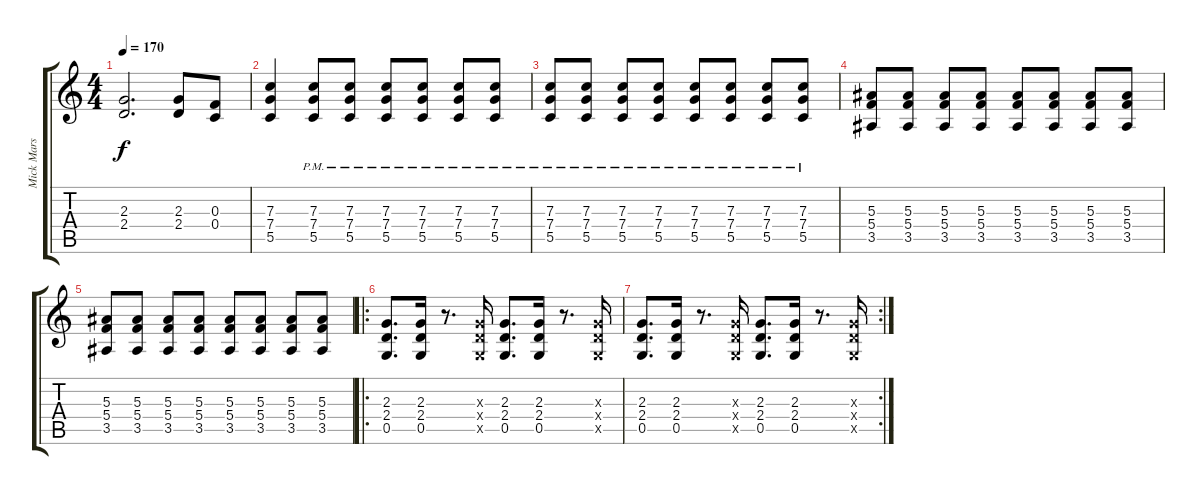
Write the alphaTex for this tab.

\track ("Mick Mars" "Mick Mars") {instrument distortionguitar}
\staff {score tabs}
\tuning (D4 A3 F3 C3 G2 D2) {hide}
\ts (4 4)
\tempo 170
\clef g2
\ks c
(2.3{t} 2.4{t}).2{d dy f} (2.3 2.4).8 (0.3 0.4).8 |
(7.3 7.4 5.5).4 (7.3{pm} 7.4{pm} 5.5{pm}).8 (7.3{pm} 7.4{pm} 5.5{pm}).8 (7.3{pm} 7.4{pm} 5.5{pm}).8 (7.3{pm} 7.4{pm} 5.5{pm}).8 (7.3{pm} 7.4{pm} 5.5{pm}).8 (7.3{pm} 7.4{pm} 5.5{pm}).8 |
(7.3{pm} 7.4{pm} 5.5{pm}).8 (7.3{pm} 7.4{pm} 5.5{pm}).8 (7.3{pm} 7.4{pm} 5.5{pm}).8 (7.3{pm} 7.4{pm} 5.5{pm}).8 (7.3{pm} 7.4{pm} 5.5{pm}).8 (7.3{pm} 7.4{pm} 5.5{pm}).8 (7.3{pm} 7.4{pm} 5.5{pm}).8 (7.3{pm} 7.4{pm} 5.5{pm}).8 |
(5.3 5.4 3.5).8 (5.3 5.4 3.5).8 (5.3 5.4 3.5).8 (5.3 5.4 3.5).8 (5.3 5.4 3.5).8 (5.3 5.4 3.5).8 (5.3 5.4 3.5).8 (5.3 5.4 3.5).8 |
(5.3 5.4 3.5).8 (5.3 5.4 3.5).8 (5.3 5.4 3.5).8 (5.3 5.4 3.5).8 (5.3 5.4 3.5).8 (5.3 5.4 3.5).8 (5.3 5.4 3.5).8 (5.3 5.4 3.5).8 |
\ro
(2.3 2.4 0.5).8{d} (2.3 2.4 0.5).16 r.8{d} (2.3{x} 2.4{x} 0.5{x}).16 (2.3 2.4 0.5).8{d} (2.3 2.4 0.5).16 r.8{d} (2.3{x} 2.4{x} 0.5{x}).16 |
\rc 2
(2.3 2.4 0.5).8{d} (2.3 2.4 0.5).16 r.8{d} (2.3{x} 2.4{x} 0.5{x}).16 (2.3 2.4 0.5).8{d} (2.3 2.4 0.5).16 r.8{d} (2.3{x} 2.4{x} 0.5{x}).16
